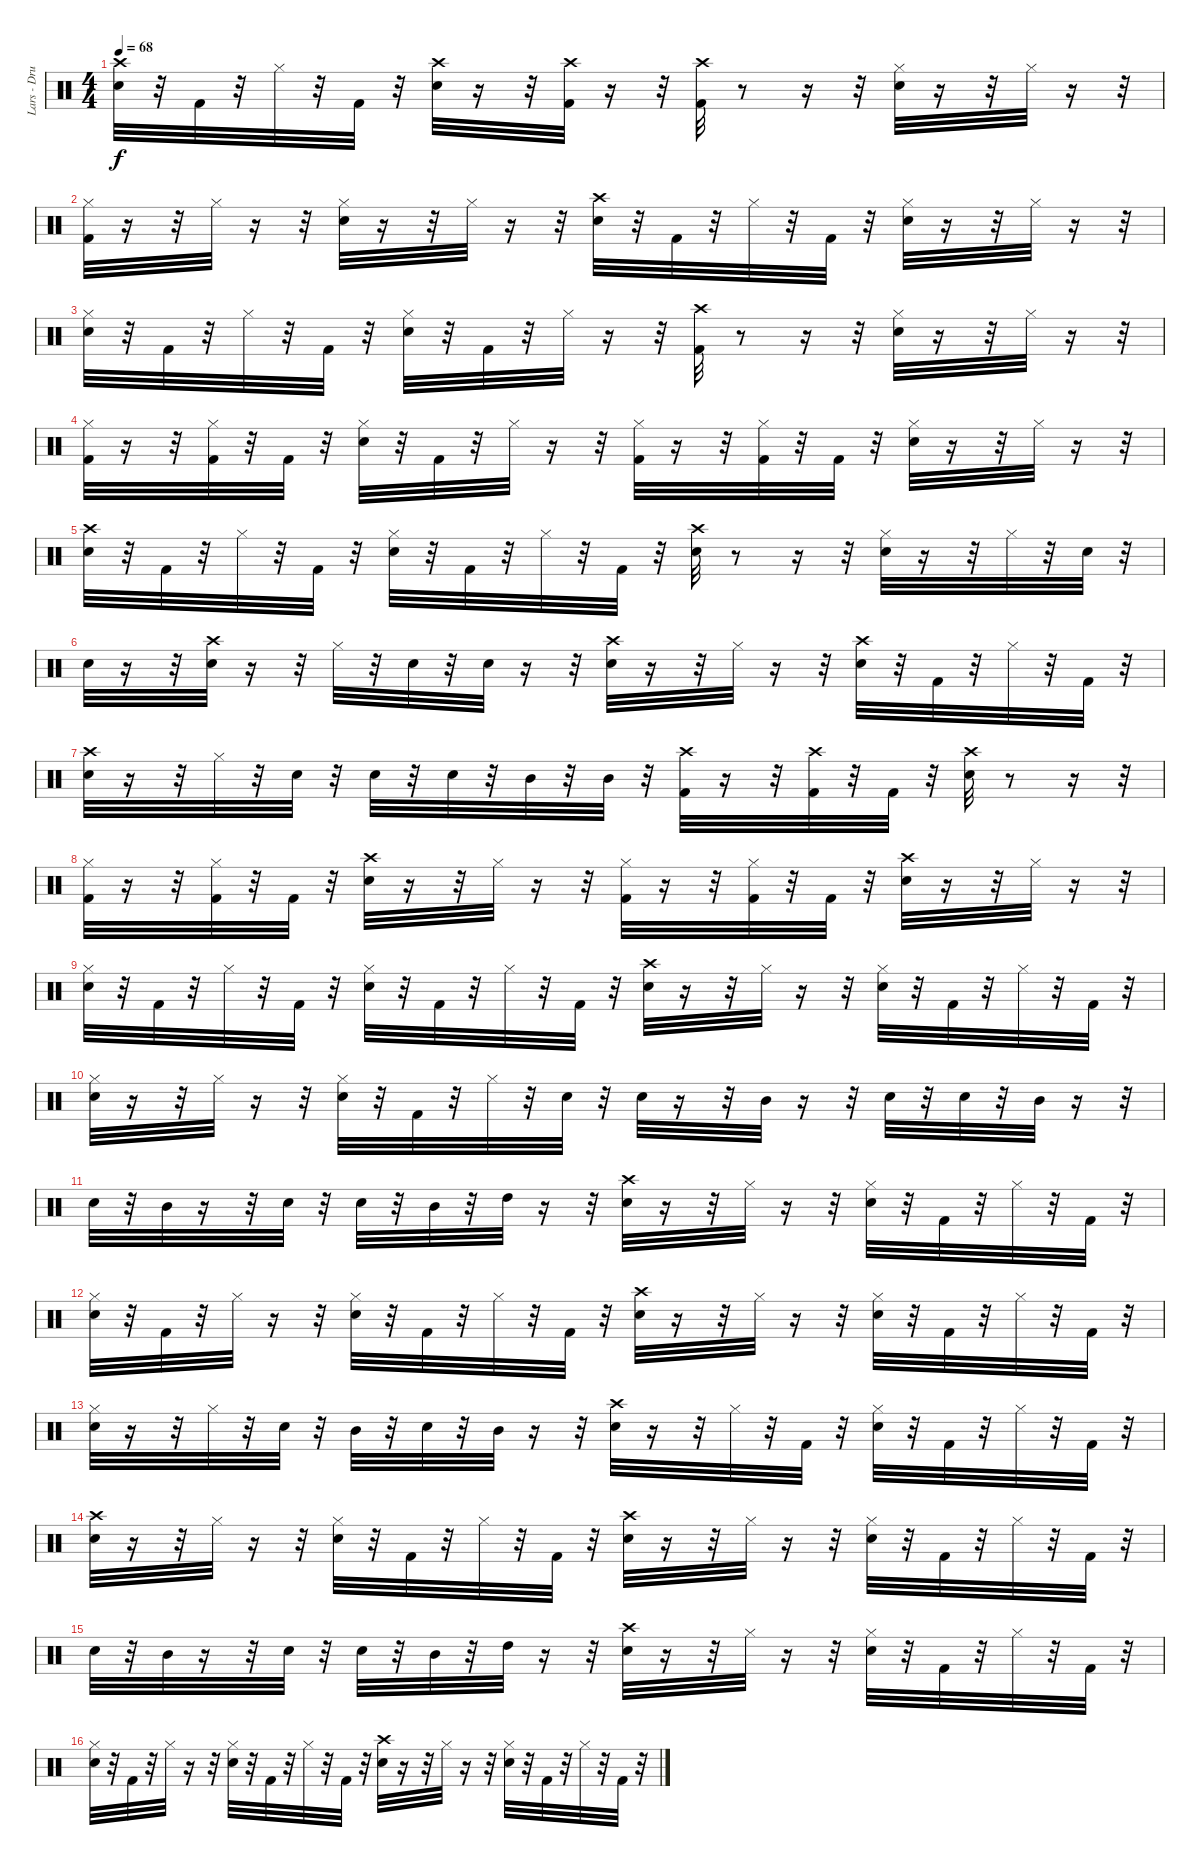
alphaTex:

\track ("Lars - Drums" "Lars - Dru") {instrument percussion}
\staff {score}
\articulation defaults
\ts (4 4)
\tempo 68
\clef neutral
\ks c
("Crash high (hit)" "Snare (hit) 2").32{dy f} r.32 "Kick (hit) 2".32 r.32 "Hi-Hat (closed)".32 r.32 "Kick (hit) 2".32 r.32 ("Crash high (hit)" "Snare (hit) 2").32 r.16 r.32 ("Crash high (hit)" "Kick (hit) 2").32 r.16 r.32 ("Crash high (hit)" "Kick (hit) 2").32 r.8 r.16 r.32 ("Hi-Hat (closed)" "Snare (hit) 2").32 r.16 r.32 "Hi-Hat (closed)".32 r.16 r.32 |
("Hi-Hat (closed)" "Kick (hit) 2").32 r.16 r.32 "Hi-Hat (closed)".32 r.16 r.32 ("Snare (hit) 2" "Hi-Hat (closed)").32 r.16 r.32 "Hi-Hat (closed)".32 r.16 r.32 ("Crash high (hit)" "Snare (hit) 2").32 r.32 "Kick (hit) 2".32 r.32 "Hi-Hat (closed)".32 r.32 "Kick (hit) 2".32 r.32 ("Snare (hit) 2" "Hi-Hat (closed)").32 r.16 r.32 "Hi-Hat (closed)".32 r.16 r.32 |
("Snare (hit) 2" "Hi-Hat (closed)").32 r.32 "Kick (hit) 2".32 r.32 "Hi-Hat (closed)".32 r.32 "Kick (hit) 2".32 r.32 ("Hi-Hat (closed)" "Snare (hit) 2").32 r.32 "Kick (hit) 2".32 r.32 "Hi-Hat (closed)".32 r.16 r.32 ("Crash high (hit)" "Kick (hit) 2").32 r.8 r.16 r.32 ("Hi-Hat (closed)" "Snare (hit) 2").32 r.16 r.32 "Hi-Hat (closed)".32 r.16 r.32 |
("Hi-Hat (closed)" "Kick (hit) 2").32 r.16 r.32 ("Hi-Hat (closed)" "Kick (hit) 2").32 r.32 "Kick (hit) 2".32 r.32 ("Snare (hit) 2" "Hi-Hat (closed)").32 r.32 "Kick (hit) 2".32 r.32 "Hi-Hat (closed)".32 r.16 r.32 ("Hi-Hat (closed)" "Kick (hit) 2").32 r.16 r.32 ("Hi-Hat (closed)" "Kick (hit) 2").32 r.32 "Kick (hit) 2".32 r.32 ("Snare (hit) 2" "Hi-Hat (closed)").32 r.16 r.32 "Hi-Hat (closed)".32 r.16 r.32 |
("Snare (hit) 2" "Crash high (hit)").32 r.32 "Kick (hit) 2".32 r.32 "Hi-Hat (closed)".32 r.32 "Kick (hit) 2".32 r.32 ("Snare (hit) 2" "Hi-Hat (closed)").32 r.32 "Kick (hit) 2".32 r.32 "Hi-Hat (closed)".32 r.32 "Kick (hit) 2".32 r.32 ("Crash high (hit)" "Snare (hit) 2").32 r.8 r.16 r.32 ("Hi-Hat (closed)" "Snare (hit) 2").32 r.16 r.32 "Hi-Hat (closed)".32 r.32 "Snare (hit) 2".32 r.32 |
"Snare (hit) 2".32 r.16 r.32 ("Crash high (hit)" "Snare (hit) 2").32 r.16 r.32 "Hi-Hat (closed)".32 r.32 "Snare (hit) 2".32 r.32 "Snare (hit) 2".32 r.16 r.32 ("Crash high (hit)" "Snare (hit) 2").32 r.16 r.32 "Hi-Hat (closed)".32 r.16 r.32 ("Crash high (hit)" "Snare (hit) 2").32 r.32 "Kick (hit) 2".32 r.32 "Hi-Hat (closed)".32 r.32 "Kick (hit) 2".32 r.32 |
("Crash high (hit)" "Snare (hit) 2").32 r.16 r.32 "Hi-Hat (closed)".32 r.32 "Snare (hit) 2".32 r.32 "Snare (hit) 2".32 r.32 "Snare (hit) 2".32 r.32 "Mid Tom (hit)".32 r.32 "Mid Tom (hit)".32 r.32 ("Crash high (hit)" "Kick (hit) 2").32 r.16 r.32 ("Crash high (hit)" "Kick (hit) 2").32 r.32 "Kick (hit) 2".32 r.32 ("Crash high (hit)" "Snare (hit) 2").32 r.8 r.16 r.32 |
("Hi-Hat (closed)" "Kick (hit) 2").32 r.16 r.32 ("Hi-Hat (closed)" "Kick (hit) 2").32 r.32 "Kick (hit) 2".32 r.32 ("Crash high (hit)" "Snare (hit) 2").32 r.16 r.32 "Hi-Hat (closed)".32 r.16 r.32 ("Hi-Hat (closed)" "Kick (hit) 2").32 r.16 r.32 ("Hi-Hat (closed)" "Kick (hit) 2").32 r.32 "Kick (hit) 2".32 r.32 ("Crash high (hit)" "Snare (hit) 2").32 r.16 r.32 "Hi-Hat (closed)".32 r.16 r.32 |
("Snare (hit) 2" "Hi-Hat (closed)").32 r.32 "Kick (hit) 2".32 r.32 "Hi-Hat (closed)".32 r.32 "Kick (hit) 2".32 r.32 ("Snare (hit) 2" "Hi-Hat (closed)").32 r.32 "Kick (hit) 2".32 r.32 "Hi-Hat (closed)".32 r.32 "Kick (hit) 2".32 r.32 ("Crash high (hit)" "Snare (hit) 2").32 r.16 r.32 "Hi-Hat (closed)".32 r.16 r.32 ("Snare (hit) 2" "Hi-Hat (closed)").32 r.32 "Kick (hit) 2".32 r.32 "Hi-Hat (closed)".32 r.32 "Kick (hit) 2".32 r.32 |
("Hi-Hat (closed)" "Snare (hit) 2").32 r.16 r.32 "Hi-Hat (closed)".32 r.16 r.32 ("Hi-Hat (closed)" "Snare (hit) 2").32 r.32 "Kick (hit) 2".32 r.32 "Hi-Hat (closed)".32 r.32 "Snare (hit) 2".32 r.32 "Snare (hit) 2".32 r.16 r.32 "Mid Tom (hit)".32 r.16 r.32 "Snare (hit) 2".32 r.32 "Snare (hit) 2".32 r.32 "Mid Tom (hit)".32 r.16 r.32 |
"Snare (hit) 2".32{volume 5} r.32 "Mid Tom (hit)".32 r.16 r.32 "Snare (hit) 2".32 r.32 "Snare (hit) 2".32 r.32 "Mid Tom (hit)".32 r.32 "High Tom (hit)".32 r.16 r.32 ("Crash high (hit)" "Snare (hit) 2").32 r.16 r.32 "Hi-Hat (closed)".32 r.16 r.32 ("Snare (hit) 2" "Hi-Hat (closed)").32 r.32 "Kick (hit) 2".32 r.32 "Hi-Hat (closed)".32 r.32 "Kick (hit) 2".32 r.32 |
("Hi-Hat (closed)" "Snare (hit) 2").32 r.32 "Kick (hit) 2".32 r.32 "Hi-Hat (closed)".32 r.16 r.32 ("Snare (hit) 2" "Hi-Hat (closed)").32 r.32 "Kick (hit) 2".32 r.32 "Hi-Hat (closed)".32 r.32 "Kick (hit) 2".32 r.32 ("Crash high (hit)" "Snare (hit) 2").32 r.16 r.32 "Hi-Hat (closed)".32 r.16 r.32 ("Snare (hit) 2" "Hi-Hat (closed)").32 r.32 "Kick (hit) 2".32 r.32 "Hi-Hat (closed)".32 r.32 "Kick (hit) 2".32 r.32 |
("Hi-Hat (closed)" "Snare (hit) 2").32 r.16 r.32 "Hi-Hat (closed)".32 r.32 "Snare (hit) 2".32 r.32 "Mid Tom (hit)".32 r.32 "Snare (hit) 2".32 r.32 "Mid Tom (hit)".32 r.16 r.32 ("Crash high (hit)" "Snare (hit) 2").32 r.16 r.32 "Hi-Hat (closed)".32 r.32 "Kick (hit) 2".32 r.32 ("Snare (hit) 2" "Hi-Hat (closed)").32 r.32 "Kick (hit) 2".32 r.32 "Hi-Hat (closed)".32 r.32 "Kick (hit) 2".32 r.32 |
("Crash high (hit)" "Snare (hit) 2").32 r.16 r.32 "Hi-Hat (closed)".32 r.16 r.32 ("Snare (hit) 2" "Hi-Hat (closed)").32 r.32 "Kick (hit) 2".32 r.32 "Hi-Hat (closed)".32 r.32 "Kick (hit) 2".32 r.32 ("Crash high (hit)" "Snare (hit) 2").32 r.16 r.32 "Hi-Hat (closed)".32 r.16 r.32 ("Snare (hit) 2" "Hi-Hat (closed)").32 r.32 "Kick (hit) 2".32 r.32 "Hi-Hat (closed)".32 r.32 "Kick (hit) 2".32 r.32 |
"Snare (hit) 2".32{volume 0} r.32 "Mid Tom (hit)".32 r.16 r.32 "Snare (hit) 2".32 r.32 "Snare (hit) 2".32 r.32 "Mid Tom (hit)".32 r.32 "High Tom (hit)".32 r.16 r.32 ("Crash high (hit)" "Snare (hit) 2").32 r.16 r.32 "Hi-Hat (closed)".32 r.16 r.32 ("Snare (hit) 2" "Hi-Hat (closed)").32 r.32 "Kick (hit) 2".32 r.32 "Hi-Hat (closed)".32 r.32 "Kick (hit) 2".32 r.32 |
("Hi-Hat (closed)" "Snare (hit) 2").32 r.32 "Kick (hit) 2".32 r.32 "Hi-Hat (closed)".32 r.16 r.32 ("Snare (hit) 2" "Hi-Hat (closed)").32 r.32 "Kick (hit) 2".32 r.32 "Hi-Hat (closed)".32 r.32 "Kick (hit) 2".32 r.32 ("Crash high (hit)" "Snare (hit) 2").32 r.16 r.32 "Hi-Hat (closed)".32 r.16 r.32 ("Snare (hit) 2" "Hi-Hat (closed)").32 r.32 "Kick (hit) 2".32 r.32 "Hi-Hat (closed)".32 r.32 "Kick (hit) 2".32 r.32
